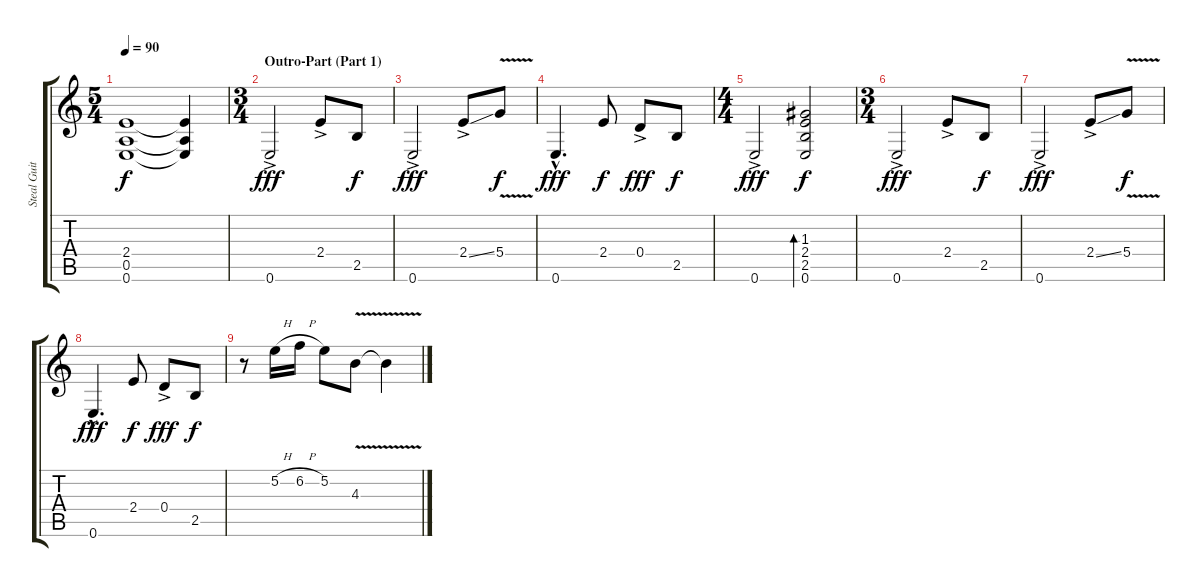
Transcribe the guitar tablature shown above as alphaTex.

\track ("Steal Guitar (rythm)" "Steal Guit") {instrument acousticguitarsteel}
\staff {score tabs}
\tuning (E4 B3 G3 D3 A2 E2) {hide}
\ts (5 4)
\tempo 90
\clef g2
\ks c
(2.4{t} 0.5{t} 0.6{t}).1{dy f} (2.4{t} 0.5{t} 0.6{t}).4 |
\ts (3 4)
\section ("" "Outro-Part (Part 1)")
0.6{ac}.2{dy fff} 2.4{ac}.8 2.5.8{dy f} |
0.6{ac}.2{dy fff} 2.4{ss ac}.8 5.4{v}.8{dy f} |
0.6{hac}.4{d dy fff} 2.4.8{dy f} 0.4{ac}.8{dy fff} 2.5.8{dy f} |
\ts (4 4)
0.6{ac}.2{dy fff} (1.3 2.4 2.5 0.6).2{bd 240 dy f} |
\ts (3 4)
0.6{ac}.2{dy fff} 2.4{ac}.8 2.5.8{dy f} |
0.6{ac}.2{dy fff} 2.4{ss ac}.8 5.4{v}.8{dy f} |
0.6{hac}.4{d dy fff} 2.4.8{dy f} 0.4{ac}.8{dy fff} 2.5.8{dy f} |
r.8 5.2{h}.16 6.2{h}.16 5.2.8 4.3{v}.8 4.3{t}.4
